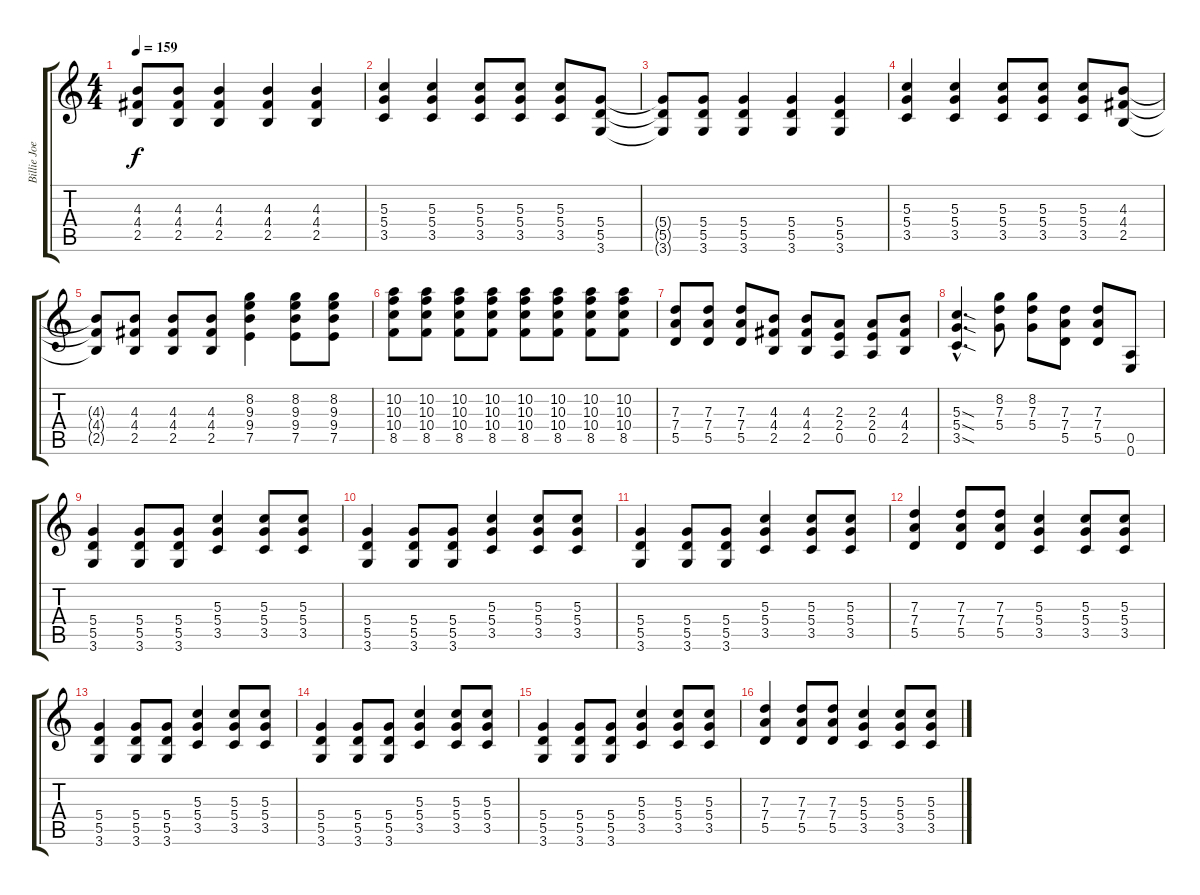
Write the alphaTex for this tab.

\track ("Billie Joe" "Billie Joe") {instrument distortionguitar}
\staff {score tabs}
\tuning (E4 B3 G3 D3 A2 E2) {hide}
\ts (4 4)
\tempo 159
\clef g2
\ks c
(4.3{t} 4.4{t} 2.5{t}).8{dy f} (4.3 4.4 2.5).8 (4.3 4.4 2.5).4 (4.3 4.4 2.5).4 (4.3 4.4 2.5).4 |
(5.3 5.4 3.5).4 (5.3 5.4 3.5).4 (5.3 5.4 3.5).8 (5.3 5.4 3.5).8 (5.3 5.4 3.5).8 (5.4 5.5 3.6).8 |
(5.4{t} 5.5{t} 3.6{t}).8 (5.4 5.5 3.6).8 (5.4 5.5 3.6).4 (5.4 5.5 3.6).4 (5.4 5.5 3.6).4 |
(5.3 5.4 3.5).4 (5.3 5.4 3.5).4 (5.3 5.4 3.5).8 (5.3 5.4 3.5).8 (5.3 5.4 3.5).8 (4.3 4.4 2.5).8 |
(4.3{t} 4.4{t} 2.5{t}).8 (4.3 4.4 2.5).8 (4.3 4.4 2.5).8 (4.3 4.4 2.5).8 (8.2 9.3 9.4 7.5).4 (8.2 9.3 9.4 7.5).8 (8.2 9.3 9.4 7.5).8 |
(10.2 10.3 10.4 8.5).8 (10.2 10.3 10.4 8.5).8 (10.2 10.3 10.4 8.5).8 (10.2 10.3 10.4 8.5).8 (10.2 10.3 10.4 8.5).8 (10.2 10.3 10.4 8.5).8 (10.2 10.3 10.4 8.5).8 (10.2 10.3 10.4 8.5).8 |
(7.3 7.4 5.5).8 (7.3 7.4 5.5).8 (7.3 7.4 5.5).8 (4.3 4.4 2.5).8 (4.3 4.4 2.5).8 (2.3 2.4 0.5).8 (2.3 2.4 0.5).8 (4.3 4.4 2.5).8 |
(5.3{sod hac} 5.4{sod hac} 3.5{sod hac}).4{d} (8.2 7.3 5.4).8 (8.2 7.3 5.4).8 (7.3 7.4 5.5).8 (7.3 7.4 5.5).8 (0.5 0.6).8 |
(5.4 5.5 3.6).4 (5.4 5.5 3.6).8 (5.4 5.5 3.6).8 (5.3 5.4 3.5).4 (5.3 5.4 3.5).8 (5.3 5.4 3.5).8 |
(5.4 5.5 3.6).4 (5.4 5.5 3.6).8 (5.4 5.5 3.6).8 (5.3 5.4 3.5).4 (5.3 5.4 3.5).8 (5.3 5.4 3.5).8 |
(5.4 5.5 3.6).4 (5.4 5.5 3.6).8 (5.4 5.5 3.6).8 (5.3 5.4 3.5).4 (5.3 5.4 3.5).8 (5.3 5.4 3.5).8 |
(7.3 7.4 5.5).4 (7.3 7.4 5.5).8 (7.3 7.4 5.5).8 (5.3 5.4 3.5).4 (5.3 5.4 3.5).8 (5.3 5.4 3.5).8 |
(5.4 5.5 3.6).4 (5.4 5.5 3.6).8 (5.4 5.5 3.6).8 (5.3 5.4 3.5).4 (5.3 5.4 3.5).8 (5.3 5.4 3.5).8 |
(5.4 5.5 3.6).4 (5.4 5.5 3.6).8 (5.4 5.5 3.6).8 (5.3 5.4 3.5).4 (5.3 5.4 3.5).8 (5.3 5.4 3.5).8 |
(5.4 5.5 3.6).4 (5.4 5.5 3.6).8 (5.4 5.5 3.6).8 (5.3 5.4 3.5).4 (5.3 5.4 3.5).8 (5.3 5.4 3.5).8 |
(7.3 7.4 5.5).4 (7.3 7.4 5.5).8 (7.3 7.4 5.5).8 (5.3 5.4 3.5).4 (5.3 5.4 3.5).8 (5.3 5.4 3.5).8
